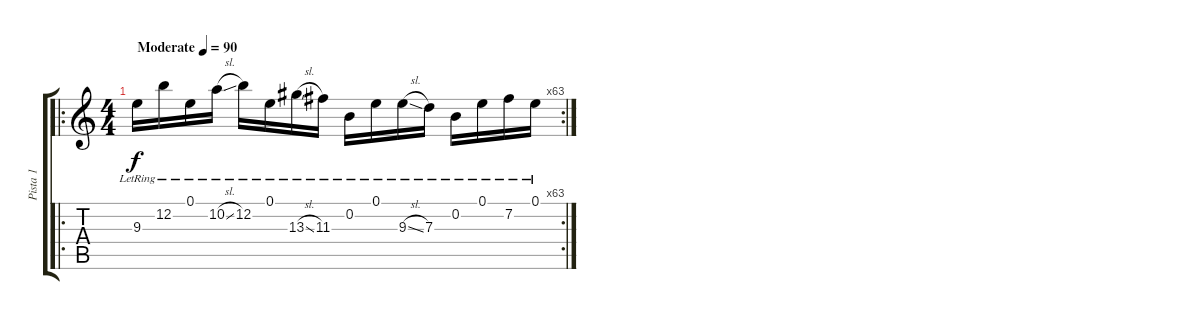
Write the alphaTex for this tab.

\track ("Pista 1" "Pista 1") {instrument acousticguitarsteel}
\staff {score tabs}
\tuning (E4 B3 G3 D3 A2 E2) {hide}
\ro
\rc 63
\ts (4 4)
\tempo (90 "Moderate")
\clef g2
\ks c
9.3{lr}.16{dy f instrument acousticguitarsteel} 12.2{lr}.16 0.1{lr}.16 10.2{sl lr}.16 12.2{lr}.16 0.1{lr}.16 13.3{sl lr}.16 11.3{lr}.16 0.2{lr}.16 0.1{lr}.16 9.3{sl lr}.16 7.3{lr}.16 0.2{lr}.16 0.1{lr}.16 7.2{lr}.16 0.1{lr}.16
